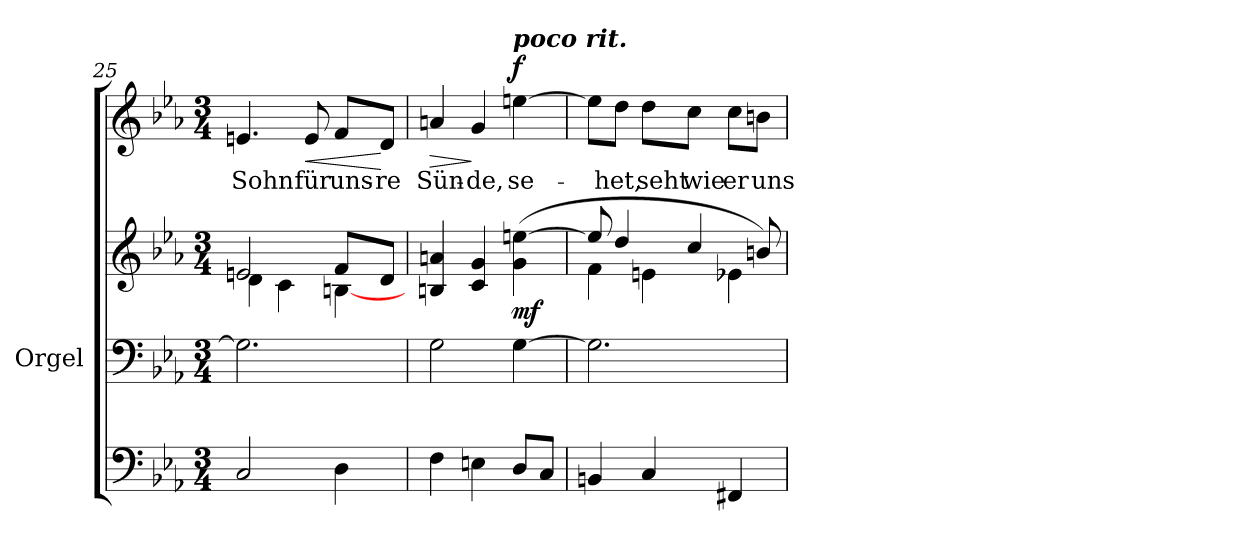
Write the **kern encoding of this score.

**kern	**kern	**kern	**dynam	**kern	**text	**dynam
*part3	*part2	*part2	*part2	*part1	*part1	*part1
*staff4	*staff3	*staff2	*staff2/3	*staff1	*staff1	*staff1
*	*I"Orgel	*	*	*	*	*
*	*I'Org.	*	*	*	*	*
*clefF4	*clefF4	*clefG2	*	*clefG2	*	*
*k[b-e-a-]	*k[b-e-a-]	*k[b-e-a-]	*	*k[b-e-a-]	*	*
*E-:	*E-:	*E-:	*	*E-:	*	*
*M3/4	*M3/4	*M3/4	*	*M3/4	*	*
=25	=25	=25	=25	=25	=25	=25
*	*	*^	*	*	*	*
!	!	!	!	!	!	!LO:LY:b	!
2C/	2.G\]	2en/	4d\	.	4.en/	Sohn	.
.	.	.	4c\	.	.	.	.
!	!	!	!	!	!	!LO:LY:b	!LO:HP:b
.	.	.	.	.	8e/	für	<
!	!	!	!	!	!	!LO:LY:b	!
4D\	.	8f/L	[<4Bn\	.	8f/L	uns-	.
!	!	!	!	!	!	!LO:LY:b	!
.	.	8d/J	.	.	8d/J	-re	[
*	*	*v	*v	*	*	*	*
=26	=26	=26	=26	=26	=26	=26
!	!	!	!	!	!LO:LY:b	!LO:HP:b
4F\	2G\	4B/ 4an/	.	4an/	Sün-	>
!	!	!	!	!	!LO:LY:b	!
4En\	.	4c/ 4g/	.	4g/	-de,	]
!	!	!	!	!LO:TX:a:Bi:t=poco rit.	!	!
!	!	!	!LO:DY:b	!	!LO:LY:b	!LO:DY:a
8D/L	[4G\	(>4g\ [4een\	mf	[4een\	se-	f
8C/J	.	.	.	.	.	.
=27	=27	=27	=27	=27	=27	=27
*	*	*^	*	*	*	*
4BBn/	2.G\]	8ee/]	4f\	.	8ee\L]	.	.
!	!	!	!	!	!	!LO:LY:b	!
.	.	4dd/	.	.	8dd\J	-het,	.
!	!	!	!	!	!	!LO:LY:b	!
4C/	.	.	4en\	.	8dd\L	seht	.
!	!	!	!	!	!	!LO:LY:b	!
.	.	4cc/	.	.	8cc\J	wie	.
!	!	!	!	!	!	!LO:LY:b	!
4FF#X/	.	.	4e-X\	.	8cc\L	er	.
!	!	!	!	!	!	!LO:LY:b	!
.	.	8bn/)	.	.	8bn\J	uns	.
*	*	*v	*v	*	*	*	*
=	=	=	=	=	=	=
*-	*-	*-	*-	*-	*-	*-
